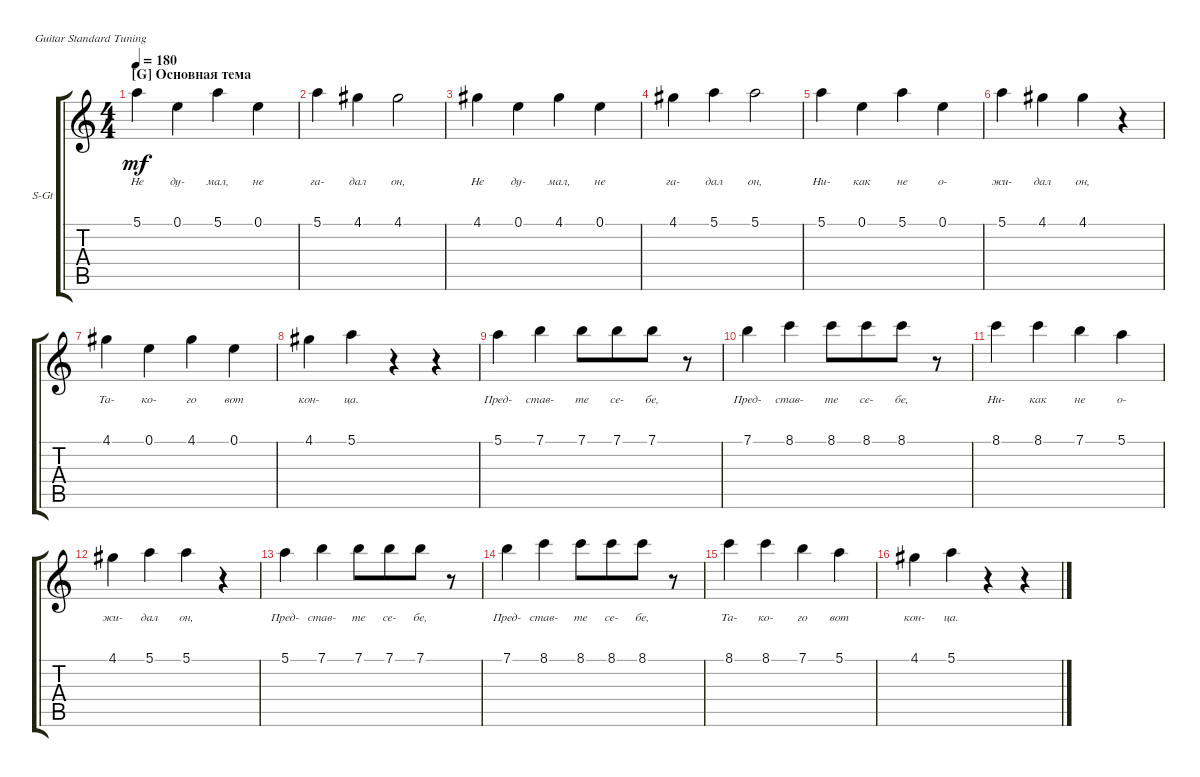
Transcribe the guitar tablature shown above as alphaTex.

\defaultSystemsLayout 4
\bracketExtendMode groupsimilarinstruments
\firstSystemTrackNameOrientation horizontal
\otherSystemsTrackNameOrientation horizontal
\track ("Steel Guitar" "S-Gt") {instrument acousticguitarsteel}
\staff {score tabs}
\tuning (E4 B3 G3 D3 A2 E2)
\ts (4 4)
\section ("G" "Основная тема")
\tempo 180
\clef g2
\ks c
5.1.4{lyrics (0 "Не") lyrics (1 "") lyrics (2 "") lyrics (3 "") lyrics (4 "") dy mf} 0.1.4{lyrics (0 "ду-") lyrics (1 "") lyrics (2 "") lyrics (3 "") lyrics (4 "")} 5.1.4{lyrics (0 "мал,") lyrics (1 "") lyrics (2 "") lyrics (3 "") lyrics (4 "")} 0.1.4{lyrics (0 "не") lyrics (1 "") lyrics (2 "") lyrics (3 "") lyrics (4 "")} |
5.1.4{lyrics (0 "га-") lyrics (1 "") lyrics (2 "") lyrics (3 "") lyrics (4 "")} 4.1.4{lyrics (0 "дал") lyrics (1 "") lyrics (2 "") lyrics (3 "") lyrics (4 "")} 4.1.2{lyrics (0 "он,") lyrics (1 "") lyrics (2 "") lyrics (3 "") lyrics (4 "")} |
4.1.4{lyrics (0 "Не") lyrics (1 "") lyrics (2 "") lyrics (3 "") lyrics (4 "")} 0.1.4{lyrics (0 "ду-") lyrics (1 "") lyrics (2 "") lyrics (3 "") lyrics (4 "")} 4.1.4{lyrics (0 "мал,") lyrics (1 "") lyrics (2 "") lyrics (3 "") lyrics (4 "")} 0.1.4{lyrics (0 "не") lyrics (1 "") lyrics (2 "") lyrics (3 "") lyrics (4 "")} |
4.1.4{lyrics (0 "га-") lyrics (1 "") lyrics (2 "") lyrics (3 "") lyrics (4 "")} 5.1.4{lyrics (0 "дал") lyrics (1 "") lyrics (2 "") lyrics (3 "") lyrics (4 "")} 5.1.2{lyrics (0 "он,") lyrics (1 "") lyrics (2 "") lyrics (3 "") lyrics (4 "")} |
5.1.4{lyrics (0 "Ни-") lyrics (1 "") lyrics (2 "") lyrics (3 "") lyrics (4 "")} 0.1.4{lyrics (0 "как") lyrics (1 "") lyrics (2 "") lyrics (3 "") lyrics (4 "")} 5.1.4{lyrics (0 "не") lyrics (1 "") lyrics (2 "") lyrics (3 "") lyrics (4 "")} 0.1.4{lyrics (0 "о-") lyrics (1 "") lyrics (2 "") lyrics (3 "") lyrics (4 "")} |
5.1.4{lyrics (0 "жи-") lyrics (1 "") lyrics (2 "") lyrics (3 "") lyrics (4 "")} 4.1.4{lyrics (0 "дал") lyrics (1 "") lyrics (2 "") lyrics (3 "") lyrics (4 "")} 4.1.4{lyrics (0 "он,") lyrics (1 "") lyrics (2 "") lyrics (3 "") lyrics (4 "")} r.4 |
4.1.4{lyrics (0 "Та-") lyrics (1 "") lyrics (2 "") lyrics (3 "") lyrics (4 "")} 0.1.4{lyrics (0 "ко-") lyrics (1 "") lyrics (2 "") lyrics (3 "") lyrics (4 "")} 4.1.4{lyrics (0 "го") lyrics (1 "") lyrics (2 "") lyrics (3 "") lyrics (4 "")} 0.1.4{lyrics (0 "вот") lyrics (1 "") lyrics (2 "") lyrics (3 "") lyrics (4 "")} |
4.1.4{lyrics (0 "кон-") lyrics (1 "") lyrics (2 "") lyrics (3 "") lyrics (4 "")} 5.1.4{lyrics (0 "ца.") lyrics (1 "") lyrics (2 "") lyrics (3 "") lyrics (4 "")} r.4 r.4 |
5.1.4{lyrics (0 "Пред-") lyrics (1 "") lyrics (2 "") lyrics (3 "") lyrics (4 "")} 7.1.4{lyrics (0 "став-") lyrics (1 "") lyrics (2 "") lyrics (3 "") lyrics (4 "")} 7.1.8{lyrics (0 "те") lyrics (1 "") lyrics (2 "") lyrics (3 "") lyrics (4 "") beam merge} 7.1.8{lyrics (0 "се-") lyrics (1 "") lyrics (2 "") lyrics (3 "") lyrics (4 "") beam merge} 7.1.8{lyrics (0 "бе,") lyrics (1 "") lyrics (2 "") lyrics (3 "") lyrics (4 "")} r.8 |
7.1.4{lyrics (0 "Пред-") lyrics (1 "") lyrics (2 "") lyrics (3 "") lyrics (4 "")} 8.1.4{lyrics (0 "став-") lyrics (1 "") lyrics (2 "") lyrics (3 "") lyrics (4 "")} 8.1.8{lyrics (0 "те") lyrics (1 "") lyrics (2 "") lyrics (3 "") lyrics (4 "") beam merge} 8.1.8{lyrics (0 "се-") lyrics (1 "") lyrics (2 "") lyrics (3 "") lyrics (4 "") beam merge} 8.1.8{lyrics (0 "бе,") lyrics (1 "") lyrics (2 "") lyrics (3 "") lyrics (4 "")} r.8 |
8.1.4{lyrics (0 "Ни-") lyrics (1 "") lyrics (2 "") lyrics (3 "") lyrics (4 "")} 8.1.4{lyrics (0 "как") lyrics (1 "") lyrics (2 "") lyrics (3 "") lyrics (4 "")} 7.1.4{lyrics (0 "не") lyrics (1 "") lyrics (2 "") lyrics (3 "") lyrics (4 "")} 5.1.4{lyrics (0 "о-") lyrics (1 "") lyrics (2 "") lyrics (3 "") lyrics (4 "")} |
4.1.4{lyrics (0 "жи-") lyrics (1 "") lyrics (2 "") lyrics (3 "") lyrics (4 "")} 5.1.4{lyrics (0 "дал") lyrics (1 "") lyrics (2 "") lyrics (3 "") lyrics (4 "")} 5.1.4{lyrics (0 "он,") lyrics (1 "") lyrics (2 "") lyrics (3 "") lyrics (4 "")} r.4 |
5.1.4{lyrics (0 "Пред-") lyrics (1 "") lyrics (2 "") lyrics (3 "") lyrics (4 "")} 7.1.4{lyrics (0 "став-") lyrics (1 "") lyrics (2 "") lyrics (3 "") lyrics (4 "")} 7.1.8{lyrics (0 "те") lyrics (1 "") lyrics (2 "") lyrics (3 "") lyrics (4 "") beam merge} 7.1.8{lyrics (0 "се-") lyrics (1 "") lyrics (2 "") lyrics (3 "") lyrics (4 "") beam merge} 7.1.8{lyrics (0 "бе,") lyrics (1 "") lyrics (2 "") lyrics (3 "") lyrics (4 "")} r.8 |
7.1.4{lyrics (0 "Пред-") lyrics (1 "") lyrics (2 "") lyrics (3 "") lyrics (4 "")} 8.1.4{lyrics (0 "став-") lyrics (1 "") lyrics (2 "") lyrics (3 "") lyrics (4 "")} 8.1.8{lyrics (0 "те") lyrics (1 "") lyrics (2 "") lyrics (3 "") lyrics (4 "") beam merge} 8.1.8{lyrics (0 "се-") lyrics (1 "") lyrics (2 "") lyrics (3 "") lyrics (4 "") beam merge} 8.1.8{lyrics (0 "бе,") lyrics (1 "") lyrics (2 "") lyrics (3 "") lyrics (4 "")} r.8 |
8.1.4{lyrics (0 "Та-") lyrics (1 "") lyrics (2 "") lyrics (3 "") lyrics (4 "")} 8.1.4{lyrics (0 "ко-") lyrics (1 "") lyrics (2 "") lyrics (3 "") lyrics (4 "")} 7.1.4{lyrics (0 "го") lyrics (1 "") lyrics (2 "") lyrics (3 "") lyrics (4 "")} 5.1.4{lyrics (0 "вот") lyrics (1 "") lyrics (2 "") lyrics (3 "") lyrics (4 "")} |
4.1.4{lyrics (0 "кон-") lyrics (1 "") lyrics (2 "") lyrics (3 "") lyrics (4 "")} 5.1.4{lyrics (0 "ца.") lyrics (1 "") lyrics (2 "") lyrics (3 "") lyrics (4 "")} r.4 r.4
